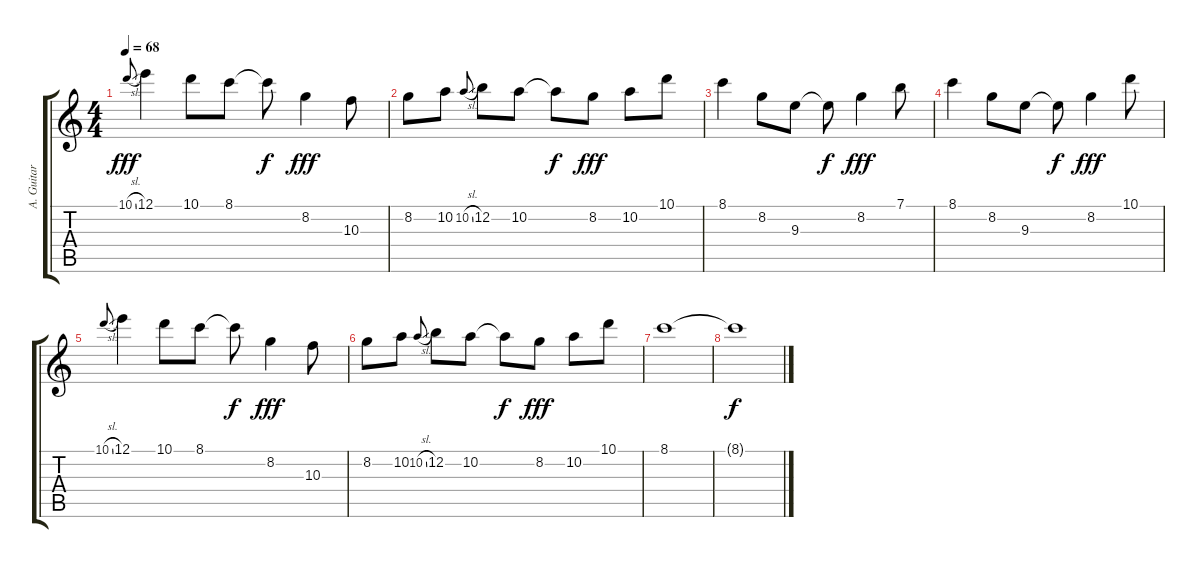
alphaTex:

\track ("A. Guitar I" "A. Guitar ") {instrument acousticguitarsteel}
\staff {score tabs}
\tuning (E4 B3 G3 D3 A2 E2) {hide}
\ts (4 4)
\tempo 68
\clef g2
\ks c
10.1{sl}.8{gr onbeat dy fff} 12.1.4 10.1.8 8.1.8 8.1{t}.8{dy f} 8.2.4{dy fff} 10.3.8 |
8.2.8 10.2.8 10.2{sl}.8{gr onbeat} 12.2.8 10.2.8 10.2{t}.8{dy f} 8.2.8{dy fff} 10.2.8 10.1.8 |
8.1.4 8.2.8 9.3.8 9.3{t}.8{dy f} 8.2.4{dy fff} 7.1.8 |
8.1.4 8.2.8 9.3.8 9.3{t}.8{dy f} 8.2.4{dy fff} 10.1.8 |
10.1{sl}.8{gr onbeat} 12.1.4 10.1.8 8.1.8 8.1{t}.8{dy f} 8.2.4{dy fff} 10.3.8 |
8.2.8 10.2.8 10.2{sl}.8{gr onbeat} 12.2.8 10.2.8 10.2{t}.8{dy f} 8.2.8{dy fff} 10.2.8 10.1.8 |
8.1.1 |
8.1{t}.1{dy f}
